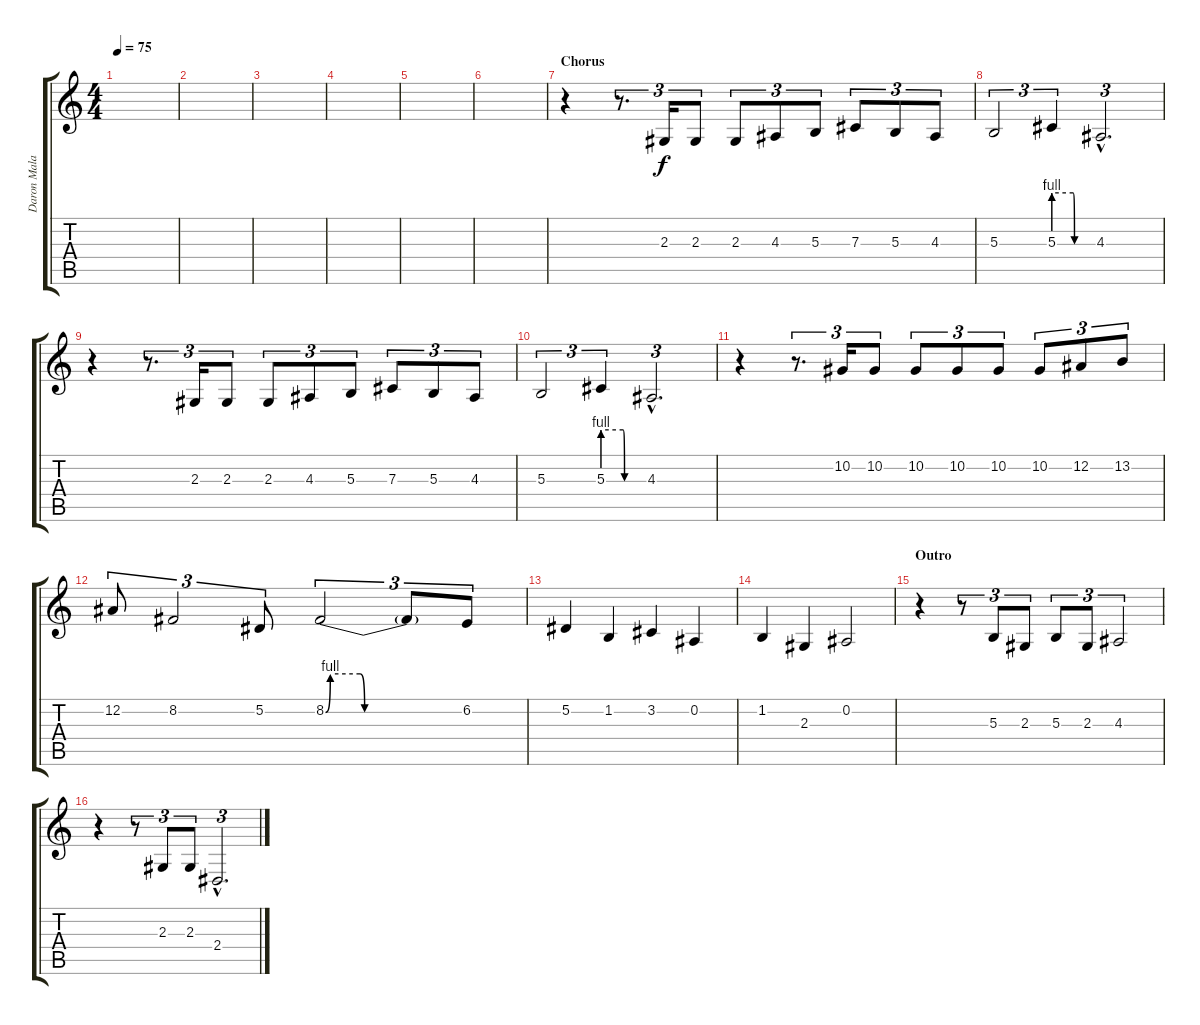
\track ("Daron Malakian (Vocals)" "Daron Mala") {instrument violin}
\staff {score tabs}
\tuning (Eb4 Bb3 Gb3 Db3 Ab2 Eb2) {hide}
\ts (4 4)
\tempo 75
\clef g2
\ks c
|
|
|
|
|
|
\section ("" "Chorus")
r.4{volume 14} r.8{d tu (3 2)} 2.3.16{tu (3 2)} 2.3.8{tu (3 2)} 2.3.8{tu (3 2)} 4.3.8{tu (3 2)} 5.3.8{tu (3 2)} 7.3.8{tu (3 2)} 5.3.8{tu (3 2)} 4.3.8{tu (3 2)} |
5.3.2{tu (3 2)} 5.3{be (custom 0 4 30 4 32 0 60 0)}.4{tu (3 2)} 4.3{hac}.2{d tu (3 2)} |
r.4 r.8{d tu (3 2)} 2.3.16{tu (3 2)} 2.3.8{tu (3 2)} 2.3.8{tu (3 2)} 4.3.8{tu (3 2)} 5.3.8{tu (3 2)} 7.3.8{tu (3 2)} 5.3.8{tu (3 2)} 4.3.8{tu (3 2)} |
5.3.2{tu (3 2)} 5.3{be (custom 0 4 30 4 32 0 60 0)}.4{tu (3 2)} 4.3{hac}.2{d tu (3 2)} |
r.4 r.8{d tu (3 2)} 10.2.16{tu (3 2)} 10.2.8{tu (3 2)} 10.2.8{tu (3 2)} 10.2.8{tu (3 2)} 10.2.8{tu (3 2)} 10.2.8{tu (3 2)} 12.2.8{tu (3 2)} 13.2.8{tu (3 2)} |
12.2.8{tu (3 2)} 8.2.2{tu (3 2)} 5.2.8{tu (3 2)} 8.2{be (custom 0 0 2 4 15 4 17 0 60 0)}.2{tu (3 2)} 8.2{t}.8{tu (3 2)} 6.2.8{tu (3 2)} |
5.2.4 1.2.4 3.2.4 0.2.4 |
1.2.4 2.3.4 0.2.2 |
\section ("" "Outro")
r.4 r.8{tu (3 2)} 5.3.8{tu (3 2)} 2.3.8{tu (3 2)} 5.3.8{tu (3 2)} 2.3.8{tu (3 2)} 4.3.2{tu (3 2)} |
r.4 r.8{tu (3 2)} 2.3.8{tu (3 2)} 2.3.8{tu (3 2)} 2.4{hac}.2{d tu (3 2)}
